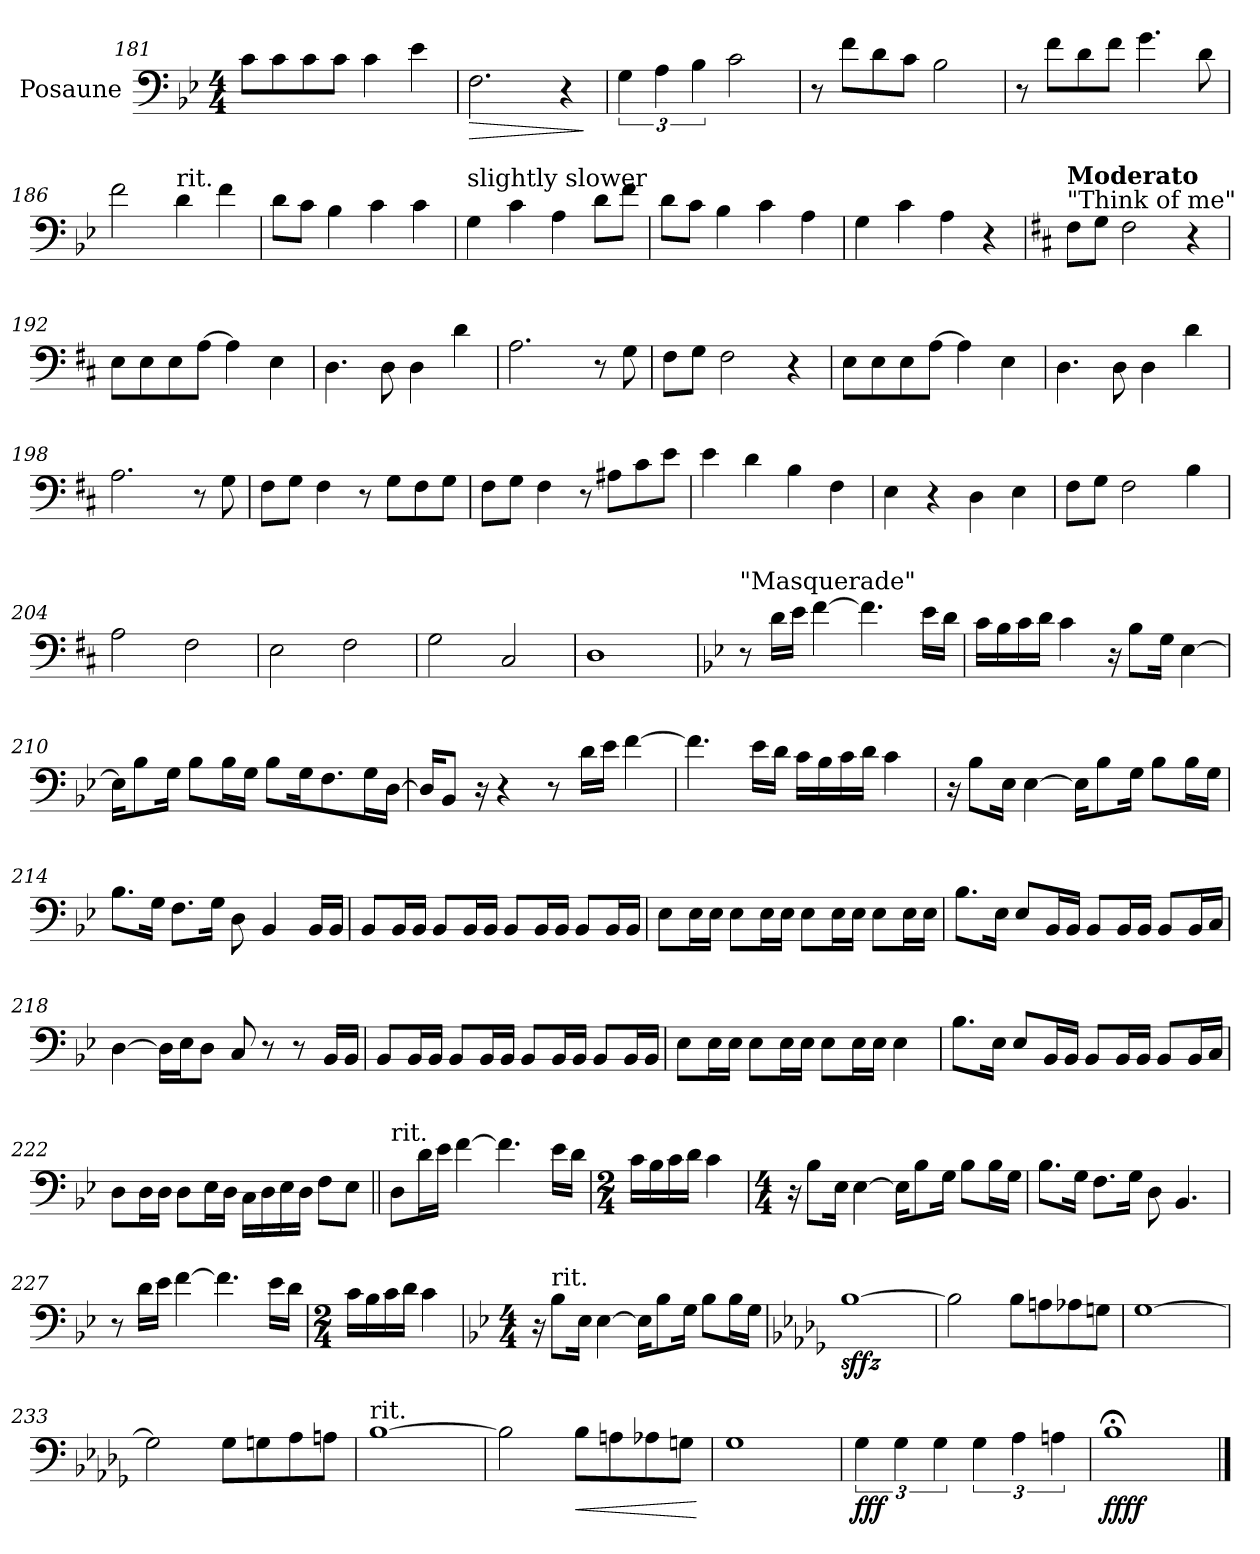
**kern	**dynam
*part1	*part1
*staff1	*staff1
*I"Posaune	*
*I'Psn.	*
*clefF4	*
*k[b-e-]	*
*M4/4	*
=181	=181
8c\L	.
8c\	.
8c\	.
8c\J	.
4c\	.
4e-\	.
=182	=182
!	!LO:HP:b
2.F\	>
4r	.
.	]
=183	=183
6G\	.
6A\	.
6B-\	.
2c\	.
=184	=184
8r	.
8f\L	.
8d\	.
8c\J	.
2B-\	.
=185	=185
8r	.
8f\L	.
8d\	.
8f\J	.
4.g\	.
8d\	.
!!LO:LB:g=z
=186	=186
*MM115	*
2f\	.
!LO:TX:a:t=rit.	!
4d\	.
4f\	.
=187	=187
*MM110	*
8d\L	.
8c\J	.
4B-\	.
4c\	.
4c\	.
=188	=188
*MM105	*
!LO:TX:a:t=slightly slower	!
4G\	.
4c\	.
4A\	.
8d\L	.
8f\J	.
=189	=189
*MM100	*
8d\L	.
8c\J	.
4B-\	.
4c\	.
4A\	.
=190	=190
4G\	.
4c\	.
4A\	.
4r	.
=191	=191
*k[f#c#]	*
!LO:TX:t="Think of me"	!
!LO:TX:a:B:t=Moderato	!
8F#\L	.
8G\J	.
2F#\	.
4r	.
=192	=192
8E\L	.
8E\	.
8E\	.
[8A\J	.
4A\]	.
4E\	.
=193	=193
4.D\	.
8D\	.
4D\	.
4d\	.
!!LO:PB:g=z
=194	=194
2.A\	.
8r	.
8G\	.
=195	=195
8F#\L	.
8G\J	.
2F#\	.
4r	.
=196	=196
8E\L	.
8E\	.
8E\	.
[8A\J	.
4A\]	.
4E\	.
=197	=197
4.D\	.
8D\	.
4D\	.
4d\	.
=198	=198
2.A\	.
8r	.
8G\	.
=199	=199
8F#\L	.
8G\J	.
4F#\	.
8r	.
8G\L	.
8F#\	.
8G\J	.
=200	=200
8F#\L	.
8G\J	.
4F#\	.
8r	.
8A#X\L	.
8c#\	.
8e\J	.
=201	=201
4e\	.
4d\	.
4B\	.
4F#\	.
!!LO:LB:g=z
=202	=202
4E\	.
4r	.
4D\	.
4E\	.
=203	=203
8F#\L	.
8G\J	.
2F#\	.
4B\	.
=204	=204
2A\	.
2F#\	.
=205	=205
2E\	.
2F#\	.
=206	=206
2G\	.
2C#/	.
=207	=207
1D	.
=208	=208
*k[b-e-]	*
*MM70	*
!LO:TX:a:t="Masquerade"	!
8r	.
16d\LL	.
16e-\JJ	.
[4f\	.
4.f\]	.
16e-\LL	.
16d\JJ	.
=209	=209
16c\LL	.
16B-\	.
16c\	.
16d\JJ	.
4c\	.
16r	.
8B-\L	.
16G\Jk	.
[4E-\	.
!!LO:LB:g=z
=210	=210
16E-\KL]	.
8B-\	.
16G\Jk	.
8B-\L	.
16B-\L	.
16G\JJ	.
8B-\L	.
16G\K	.
8.F\	.
16G\L	.
[16D\JJ	.
=211	=211
16D/KL]	.
8BB-/J	.
16r	.
4r	.
8r	.
16d\LL	.
16e-\JJ	.
[4f\	.
=212	=212
4.f\]	.
16e-\LL	.
16d\JJ	.
16c\LL	.
16B-\	.
16c\	.
16d\JJ	.
4c\	.
=213	=213
16r	.
8B-\L	.
16E-\Jk	.
[4E-\	.
16E-\KL]	.
8B-\	.
16G\Jk	.
8B-\L	.
16B-\L	.
16G\JJ	.
!!LO:LB:g=z
=214	=214
8.B-\L	.
16G\Jk	.
8.F\L	.
16G\Jk	.
8D\	.
4BB-/	.
16BB-/LL	.
16BB-/JJ	.
=215	=215
8BB-/L	.
16BB-/L	.
16BB-/JJ	.
8BB-/L	.
16BB-/L	.
16BB-/JJ	.
8BB-/L	.
16BB-/L	.
16BB-/JJ	.
8BB-/L	.
16BB-/L	.
16BB-/JJ	.
=216	=216
8E-\L	.
16E-\L	.
16E-\JJ	.
8E-\L	.
16E-\L	.
16E-\JJ	.
8E-\L	.
16E-\L	.
16E-\JJ	.
8E-\L	.
16E-\L	.
16E-\JJ	.
=217	=217
8.B-\L	.
16E-\Jk	.
8E-/L	.
16BB-/L	.
16BB-/JJ	.
8BB-/L	.
16BB-/L	.
16BB-/JJ	.
8BB-/L	.
16BB-/L	.
16C/JJ	.
!!LO:LB:g=z
=218	=218
[4D\	.
16D\LL]	.
16E-\J	.
8D\J	.
8C/	.
8r	.
8r	.
16BB-/LL	.
16BB-/JJ	.
=219	=219
8BB-/L	.
16BB-/L	.
16BB-/JJ	.
8BB-/L	.
16BB-/L	.
16BB-/JJ	.
8BB-/L	.
16BB-/L	.
16BB-/JJ	.
8BB-/L	.
16BB-/L	.
16BB-/JJ	.
=220	=220
8E-\L	.
16E-\L	.
16E-\JJ	.
8E-\L	.
16E-\L	.
16E-\JJ	.
8E-\L	.
16E-\L	.
16E-\JJ	.
4E-\	.
=221	=221
8.B-\L	.
16E-\Jk	.
8E-/L	.
16BB-/L	.
16BB-/JJ	.
8BB-/L	.
16BB-/L	.
16BB-/JJ	.
8BB-/L	.
16BB-/L	.
16C/JJ	.
!!LO:LB:g=z
=222	=222
8D\L	.
16D\L	.
16D\JJ	.
8D\L	.
16E-\L	.
16D\JJ	.
16C\LL	.
16D\	.
16E-\	.
16D\JJ	.
8F\L	.
8E-\J	.
=223||	=223||
*MM68	*
!LO:TX:t=rit.	!
8D\L	.
16d\L	.
16e-\JJ	.
[4f\	.
4.f\]	.
16e-\LL	.
16d\JJ	.
=224	=224
*M2/4	*
*MM67	*
16c\LL	.
16B-\	.
16c\	.
16d\JJ	.
4c\	.
=225	=225
*M4/4	*
16r	.
8B-\L	.
16E-\Jk	.
[4E-\	.
16E-\KL]	.
8B-\	.
16G\Jk	.
8B-\L	.
16B-\L	.
16G\JJ	.
!!LO:LB:g=z
=226	=226
8.B-\L	.
16G\Jk	.
8.F\L	.
16G\Jk	.
8D\	.
4.BB-/	.
=227	=227
8r	.
16d\LL	.
16e-\JJ	.
[4f\	.
4.f\]	.
16e-\LL	.
16d\JJ	.
=228	=228
*M2/4	*
16c\LL	.
16B-\	.
16c\	.
16d\JJ	.
4c\	.
=229	=229
*k[b-e-]	*
*M4/4	*
*MM66	*
16r	.
!LO:TX:t=rit.	!
8B-\L	.
16E-\Jk	.
[4E-\	.
16E-\KL]	.
8B-\	.
16G\Jk	.
8B-\L	.
16B-\L	.
16G\JJ	.
=230	=230
*k[b-e-a-d-g-]	*
*MM130	*
!	!LO:DY:b
[1B-	sffz
!!LO:LB:g=z
=231	=231
2B-\]	.
8B-\L	.
8An\	.
8A-X\	.
8Gn\J	.
=232	=232
[1G-	.
=233	=233
2G-\]	.
8G-\L	.
8Gn\	.
8A-\	.
8An\J	.
=234	=234
*MM125	*
!LO:TX:a:t=rit.	!
[1B-	.
=235	=235
2B-\]	.
*MM120	*
!	!LO:HP:b
8B-\L	<
8An\	.
8A-X\	.
8Gn\J	.
.	[
=236	=236
1G-	.
=237	=237
!	!LO:DY:b
6G-\	fff
6G-\	.
6G-\	.
6G-\	.
6A-\	.
6An\	.
=238	=238
!	!LO:DY:b
1B-;<	ffff
==	==
*-	*-
